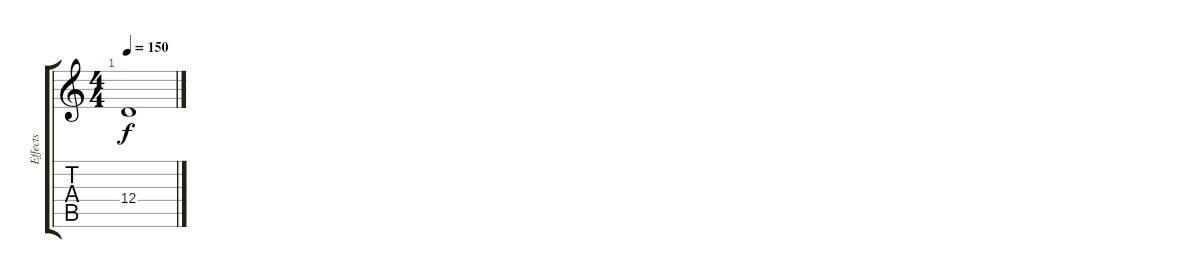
\track ("Effects" "Effects") {instrument fx7echoes}
\staff {score tabs}
\tuning (E4 B3 G3 D3 A2 E2) {hide}
\ts (4 4)
\tempo 150
\clef g2
\ks c
12.4{t}.1{dy f}
